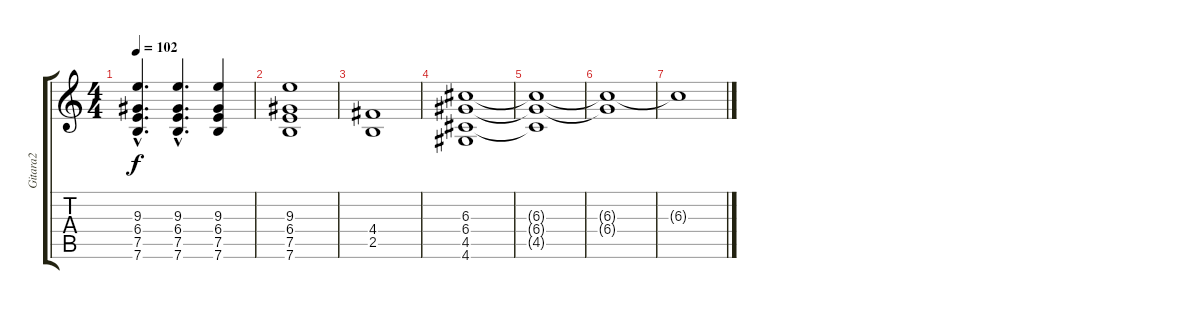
\track ("Gitara2" "Gitara2") {instrument distortionguitar}
\staff {score tabs}
\tuning (E4 B3 G3 D3 A2 E2) {hide}
\ts (4 4)
\tempo 102
\clef g2
\ks c
(9.3{hac} 6.4{hac} 7.5{hac} 7.6{hac}).4{d dy f} (9.3{hac} 6.4{hac} 7.5{hac} 7.6{hac}).4{d} (9.3 6.4 7.5 7.6).4 |
(9.3 6.4 7.5 7.6).1 |
(4.4 2.5).1 |
(6.3 6.4 4.5 4.6).1 |
(6.3{t} 6.4{t} 4.5{t}).1 |
(6.3{t} 6.4{t}).1 |
6.3{t}.1
